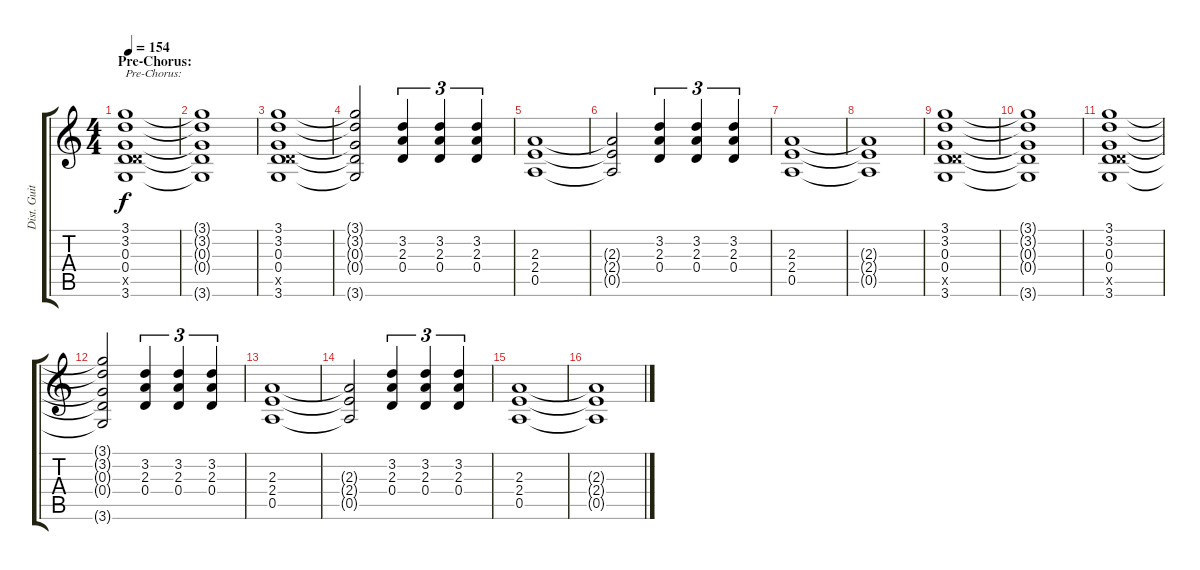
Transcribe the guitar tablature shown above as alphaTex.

\track ("Dist. Guitar 1" "Dist. Guit") {instrument distortionguitar}
\staff {score tabs}
\tuning (E4 B3 G3 D3 A2 E2) {hide}
\ts (4 4)
\section ("" "Pre-Chorus:")
\tempo 154
\clef g2
\ks c
(3.1 3.2 0.3 0.4 5.5{x} 3.6).1{txt "Pre-Chorus:" dy f} |
(3.1{t} 3.2{t} 0.3{t} 0.4{t} 3.6{t}).1 |
(3.1 3.2 0.3 0.4 5.5{x} 3.6).1 |
(3.1{t} 3.2{t} 0.3{t} 0.4{t} 3.6{t}).2 (3.2 2.3 0.4).4{tu (3 2)} (3.2 2.3 0.4).4{tu (3 2)} (3.2 2.3 0.4).4{tu (3 2)} |
(2.3 2.4 0.5).1 |
(2.3{t} 2.4{t} 0.5{t}).2 (3.2 2.3 0.4).4{tu (3 2)} (3.2 2.3 0.4).4{tu (3 2)} (3.2 2.3 0.4).4{tu (3 2)} |
(2.3 2.4 0.5).1 |
(2.3{t} 2.4{t} 0.5{t}).1 |
(3.1 3.2 0.3 0.4 5.5{x} 3.6).1 |
(3.1{t} 3.2{t} 0.3{t} 0.4{t} 3.6{t}).1 |
(3.1 3.2 0.3 0.4 5.5{x} 3.6).1 |
(3.1{t} 3.2{t} 0.3{t} 0.4{t} 3.6{t}).2 (3.2 2.3 0.4).4{tu (3 2)} (3.2 2.3 0.4).4{tu (3 2)} (3.2 2.3 0.4).4{tu (3 2)} |
(2.3 2.4 0.5).1 |
(2.3{t} 2.4{t} 0.5{t}).2 (3.2 2.3 0.4).4{tu (3 2)} (3.2 2.3 0.4).4{tu (3 2)} (3.2 2.3 0.4).4{tu (3 2)} |
(2.3 2.4 0.5).1 |
(2.3{t} 2.4{t} 0.5{t}).1
